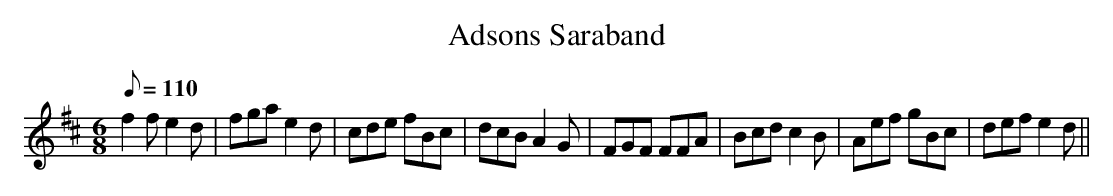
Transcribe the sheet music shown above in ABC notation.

X:1
T:Adsons Saraband
L:1/8
M:6/8
Q:110
K:D major
f2f e2d|fga e2d|cde fBc|dcB A2G|FGF FFA|Bcd c2B|Aef gBc|def e2d||
